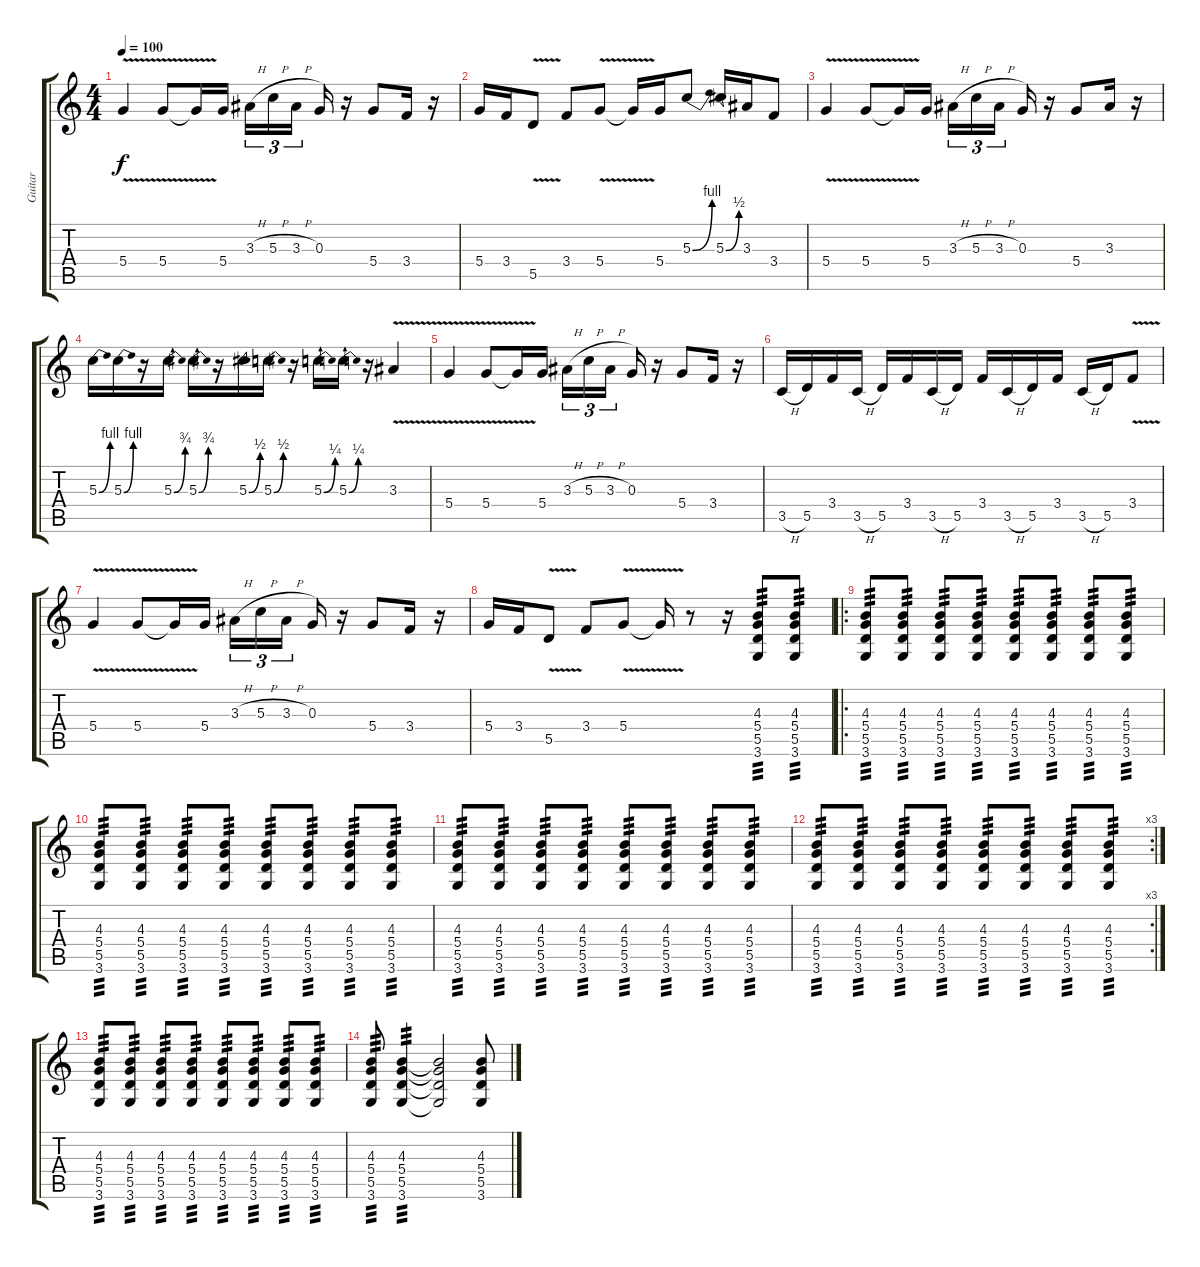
\track ("Guitar" "Guitar") {instrument distortionguitar}
\staff {score tabs}
\tuning (E4 B3 G3 D3 A2 E2) {hide}
\ts (4 4)
\tempo 100
\clef g2
\ks c
5.4{v}.4{dy f} 5.4{v}.8 5.4{t}.16 5.4.16 3.3{h}.16{tu (3 2)} 5.3{h}.16{tu (3 2)} 3.3{h}.16{tu (3 2) beam splitsecondary} 0.3.16 r.16 5.4.8 3.4.16 r.16 |
5.4.16 3.4.16 5.5{v}.8 3.4.8 5.4{v}.8 5.4{v t}.16 5.4.16 5.3{be (bend 0 0 60 4)}.8 5.3{be (bend 0 0 60 2)}.16 3.3.16 3.4.8 |
5.4{v}.4 5.4{v}.8 5.4{t}.16 5.4.16 3.3{h}.16{tu (3 2)} 5.3{h}.16{tu (3 2)} 3.3{h}.16{tu (3 2) beam splitsecondary} 0.3.16 r.16 5.4.8 3.3.16 r.16 |
5.3{be (bend 0 0 60 4)}.16 5.3{be (bend 0 0 60 4)}.16 r.16 5.3{be (bend 0 0 60 3)}.16 5.3{be (bend 0 0 60 3)}.16 r.16 5.3{be (bend 0 0 60 2)}.16 5.3{be (bend 0 0 60 2)}.16 r.16 5.3{be (bend 0 0 60 1)}.16 5.3{be (bend 0 0 60 1)}.16 r.16 3.3{v}.4 |
5.4{v}.4 5.4{v}.8 5.4{t}.16 5.4.16 3.3{h}.16{tu (3 2)} 5.3{h}.16{tu (3 2)} 3.3{h}.16{tu (3 2) beam splitsecondary} 0.3.16 r.16 5.4.8 3.4.16 r.16 |
3.5{h}.16 5.5.16 3.4.16 3.5{h}.16 5.5.16 3.4.16 3.5{h}.16 5.5.16 3.4.16 3.5{h}.16 5.5.16 3.4.16 3.5{h}.16 5.5.16 3.4{v}.8 |
5.4{v}.4 5.4{v}.8 5.4{t}.16 5.4.16 3.3{h}.16{tu (3 2)} 5.3{h}.16{tu (3 2)} 3.3{h}.16{tu (3 2) beam splitsecondary} 0.3.16 r.16 5.4.8 3.4.16 r.16 |
5.4.16 3.4.16 5.5{v}.8 3.4.8 5.4{v}.8 5.4{v t}.16 r.8 r.16 (4.3 5.4 5.5 3.6).8{tp 3} (4.3 5.4 5.5 3.6).8{tp 3} |
\ro
(4.3 5.4 5.5 3.6).8{tp 3} (4.3 5.4 5.5 3.6).8{tp 3} (4.3 5.4 5.5 3.6).8{tp 3} (4.3 5.4 5.5 3.6).8{tp 3} (4.3 5.4 5.5 3.6).8{tp 3} (4.3 5.4 5.5 3.6).8{tp 3} (4.3 5.4 5.5 3.6).8{tp 3} (4.3 5.4 5.5 3.6).8{tp 3} |
(4.3 5.4 5.5 3.6).8{tp 3} (4.3 5.4 5.5 3.6).8{tp 3} (4.3 5.4 5.5 3.6).8{tp 3} (4.3 5.4 5.5 3.6).8{tp 3} (4.3 5.4 5.5 3.6).8{tp 3} (4.3 5.4 5.5 3.6).8{tp 3} (4.3 5.4 5.5 3.6).8{tp 3} (4.3 5.4 5.5 3.6).8{tp 3} |
(4.3 5.4 5.5 3.6).8{tp 3} (4.3 5.4 5.5 3.6).8{tp 3} (4.3 5.4 5.5 3.6).8{tp 3} (4.3 5.4 5.5 3.6).8{tp 3} (4.3 5.4 5.5 3.6).8{tp 3} (4.3 5.4 5.5 3.6).8{tp 3} (4.3 5.4 5.5 3.6).8{tp 3} (4.3 5.4 5.5 3.6).8{tp 3} |
\rc 3
(4.3 5.4 5.5 3.6).8{tp 3} (4.3 5.4 5.5 3.6).8{tp 3} (4.3 5.4 5.5 3.6).8{tp 3} (4.3 5.4 5.5 3.6).8{tp 3} (4.3 5.4 5.5 3.6).8{tp 3} (4.3 5.4 5.5 3.6).8{tp 3} (4.3 5.4 5.5 3.6).8{tp 3} (4.3 5.4 5.5 3.6).8{tp 3} |
(4.3 5.4 5.5 3.6).8{tp 3} (4.3 5.4 5.5 3.6).8{tp 3} (4.3 5.4 5.5 3.6).8{tp 3} (4.3 5.4 5.5 3.6).8{tp 3} (4.3 5.4 5.5 3.6).8{tp 3} (4.3 5.4 5.5 3.6).8{tp 3} (4.3 5.4 5.5 3.6).8{tp 3} (4.3 5.4 5.5 3.6).8{tp 3} |
(4.3 5.4 5.5 3.6).8{tp 3} (4.3 5.4 5.5 3.6).4{tp 3} (4.3{t} 5.4{t} 5.5{t} 3.6{t}).2 (4.3 5.4 5.5 3.6).8
